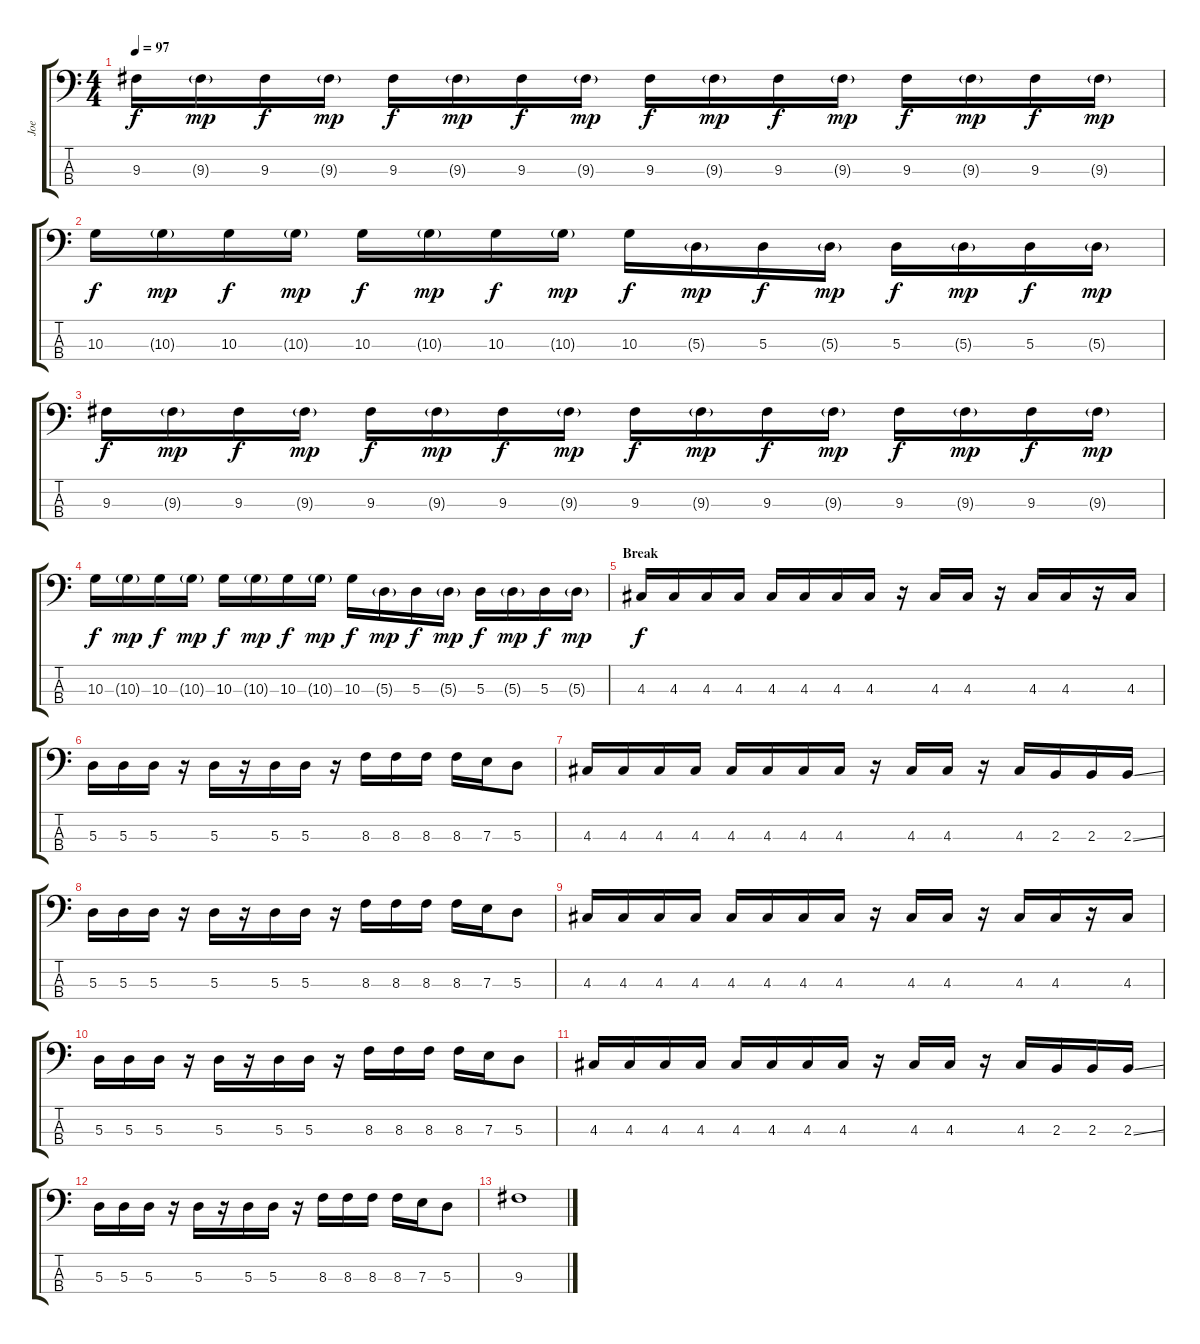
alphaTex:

\track ("Joe" "Joe") {instrument electricbasspick}
\staff {score tabs}
\tuning (G2 D2 A1 D1) {hide}
\ts (4 4)
\tempo 97
\clef f4
\ks c
9.3.16{dy f} 9.3{g}.16{dy mp} 9.3.16{dy f} 9.3{g}.16{dy mp} 9.3.16{dy f} 9.3{g}.16{dy mp} 9.3.16{dy f} 9.3{g}.16{dy mp} 9.3.16{dy f} 9.3{g}.16{dy mp} 9.3.16{dy f} 9.3{g}.16{dy mp} 9.3.16{dy f} 9.3{g}.16{dy mp} 9.3.16{dy f} 9.3{g}.16{dy mp} |
10.3.16{dy f} 10.3{g}.16{dy mp} 10.3.16{dy f} 10.3{g}.16{dy mp} 10.3.16{dy f} 10.3{g}.16{dy mp} 10.3.16{dy f} 10.3{g}.16{dy mp} 10.3.16{dy f} 5.3{g}.16{dy mp} 5.3.16{dy f} 5.3{g}.16{dy mp} 5.3.16{dy f} 5.3{g}.16{dy mp} 5.3.16{dy f} 5.3{g}.16{dy mp} |
9.3.16{dy f} 9.3{g}.16{dy mp} 9.3.16{dy f} 9.3{g}.16{dy mp} 9.3.16{dy f} 9.3{g}.16{dy mp} 9.3.16{dy f} 9.3{g}.16{dy mp} 9.3.16{dy f} 9.3{g}.16{dy mp} 9.3.16{dy f} 9.3{g}.16{dy mp} 9.3.16{dy f} 9.3{g}.16{dy mp} 9.3.16{dy f} 9.3{g}.16{dy mp} |
10.3.16{dy f} 10.3{g}.16{dy mp} 10.3.16{dy f} 10.3{g}.16{dy mp} 10.3.16{dy f} 10.3{g}.16{dy mp} 10.3.16{dy f} 10.3{g}.16{dy mp} 10.3.16{dy f} 5.3{g}.16{dy mp} 5.3.16{dy f} 5.3{g}.16{dy mp} 5.3.16{dy f} 5.3{g}.16{dy mp} 5.3.16{dy f} 5.3{g}.16{dy mp} |
\section ("" "Break")
4.3.16{dy f} 4.3.16 4.3.16 4.3.16 4.3.16 4.3.16 4.3.16 4.3.16 r.16 4.3.16 4.3.16 r.16 4.3.16 4.3.16 r.16 4.3.16 |
5.3.16 5.3.16 5.3.16 r.16 5.3.16 r.16 5.3.16 5.3.16 r.16 8.3.16 8.3.16 8.3.16 8.3.16 7.3.16 5.3.8 |
4.3.16 4.3.16 4.3.16 4.3.16 4.3.16 4.3.16 4.3.16 4.3.16 r.16 4.3.16 4.3.16 r.16 4.3.16 2.3.16 2.3.16 2.3{ss}.16 |
5.3.16 5.3.16 5.3.16 r.16 5.3.16 r.16 5.3.16 5.3.16 r.16 8.3.16 8.3.16 8.3.16 8.3.16 7.3.16 5.3.8 |
4.3.16 4.3.16 4.3.16 4.3.16 4.3.16 4.3.16 4.3.16 4.3.16 r.16 4.3.16 4.3.16 r.16 4.3.16 4.3.16 r.16 4.3.16 |
5.3.16 5.3.16 5.3.16 r.16 5.3.16 r.16 5.3.16 5.3.16 r.16 8.3.16 8.3.16 8.3.16 8.3.16 7.3.16 5.3.8 |
4.3.16 4.3.16 4.3.16 4.3.16 4.3.16 4.3.16 4.3.16 4.3.16 r.16 4.3.16 4.3.16 r.16 4.3.16 2.3.16 2.3.16 2.3{ss}.16 |
5.3.16 5.3.16 5.3.16 r.16 5.3.16 r.16 5.3.16 5.3.16 r.16 8.3.16 8.3.16 8.3.16 8.3.16 7.3.16 5.3.8 |
9.3.1
